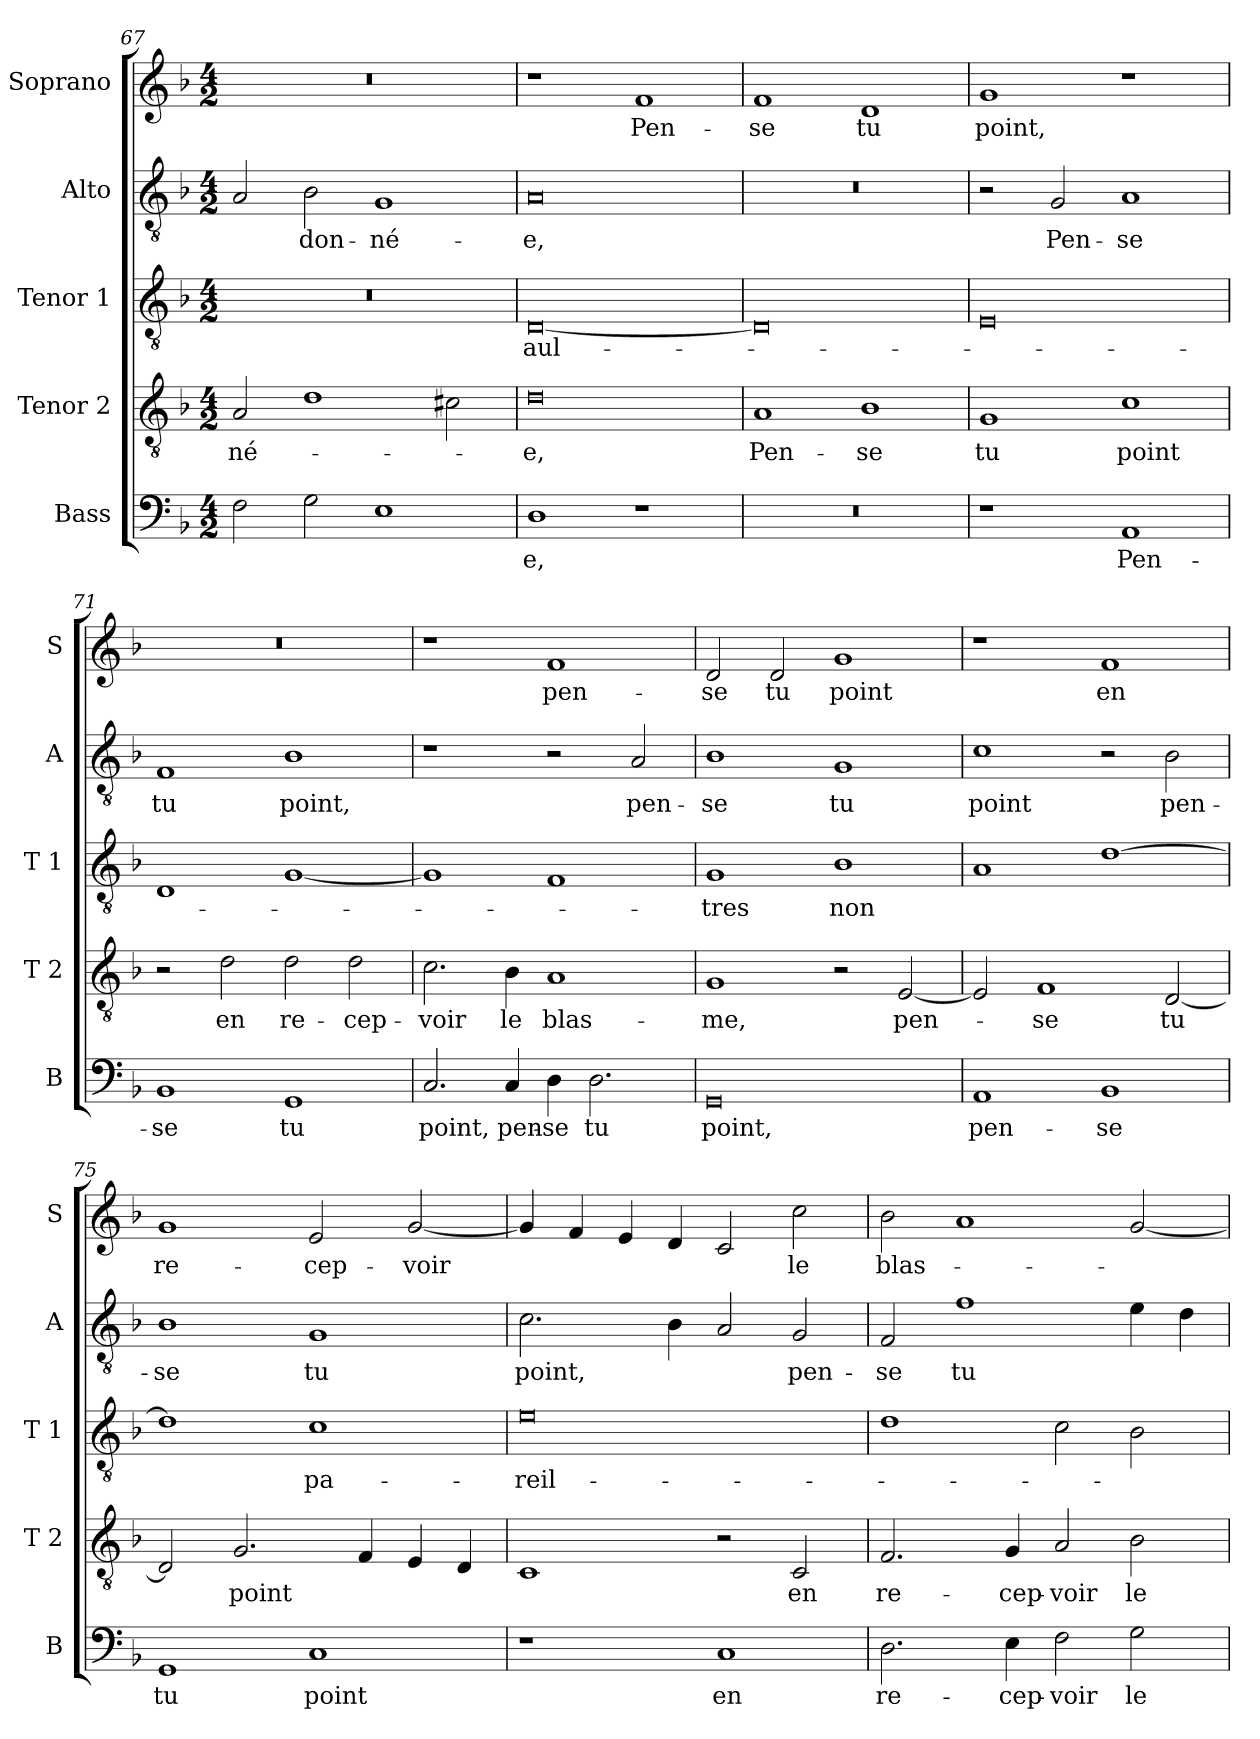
**kern	**text	**kern	**text	**kern	**text	**kern	**text	**kern	**text
*part5	*part5	*part4	*part4	*part3	*part3	*part2	*part2	*part1	*part1
*staff5	*staff5	*staff4	*staff4	*staff3	*staff3	*staff2	*staff2	*staff1	*staff1
*I"Bass	*	*I"Tenor 2	*	*I"Tenor 1	*	*I"Alto	*	*I"Soprano	*
*I'B	*	*I'T 2	*	*I'T 1	*	*I'A	*	*I'S	*
!!LO:PB:g=z
*clefF4	*	*clefGv2	*	*clefGv2	*	*clefGv2	*	*clefG2	*
*k[b-]	*	*k[b-]	*	*k[b-]	*	*k[b-]	*	*k[b-]	*
*F:	*	*F:	*	*F:	*	*F:	*	*F:	*
*M4/2	*	*M4/2	*	*M4/2	*	*M4/2	*	*M4/2	*
=67	=67	=67	=67	=67	=67	=67	=67	=67	=67
!	!	!	!LO:LY:b	!	!	!	!	!	!
2F\	.	2A/	-né-	0r	.	2A/	.	0r	.
!	!	!	!	!	!	!	!LO:LY:b	!	!
2G\	.	1d	.	.	.	2B-\	-don-	.	.
!	!	!	!	!	!	!	!LO:LY:b	!	!
1E	.	.	.	.	.	1G	-né-	.	.
.	.	2c#X\	.	.	.	.	.	.	.
=68	=68	=68	=68	=68	=68	=68	=68	=68	=68
!	!LO:LY:b	!	!LO:LY:b	!	!LO:LY:b	!	!LO:LY:b	!	!
1D	-e,	0d	-e,	[0D	aul-	0A	-e,	1r	.
!	!	!	!	!	!	!	!	!	!LO:LY:b
1r	.	.	.	.	.	.	.	1f	Pen-
=69	=69	=69	=69	=69	=69	=69	=69	=69	=69
!	!	!	!LO:LY:b	!	!	!	!	!	!LO:LY:b
0r	.	1A	Pen-	0D]	.	0r	.	1f	-se
!	!	!	!LO:LY:b	!	!	!	!	!	!LO:LY:b
.	.	1B-	-se	.	.	.	.	1d	tu
=70	=70	=70	=70	=70	=70	=70	=70	=70	=70
!	!	!	!LO:LY:b	!	!	!	!	!	!LO:LY:b
1r	.	1G	tu	0E	.	2r	.	1g	point,
!	!	!	!	!	!	!	!LO:LY:b	!	!
.	.	.	.	.	.	2G/	Pen-	.	.
!	!LO:LY:b	!	!LO:LY:b	!	!	!	!LO:LY:b	!	!
1AA	Pen-	1c	point	.	.	1A	-se	1r	.
=71	=71	=71	=71	=71	=71	=71	=71	=71	=71
!	!LO:LY:b	!	!	!	!	!	!LO:LY:b	!	!
1BB-	-se	2r	.	1D	.	1F	tu	0r	.
!	!	!	!LO:LY:b	!	!	!	!	!	!
.	.	2d\	en	.	.	.	.	.	.
!	!LO:LY:b	!	!LO:LY:b	!	!	!	!LO:LY:b	!	!
1GG	tu	2d\	re-	[1G	.	1B-	point,	.	.
!	!	!	!LO:LY:b	!	!	!	!	!	!
.	.	2d\	-cep-	.	.	.	.	.	.
=72	=72	=72	=72	=72	=72	=72	=72	=72	=72
!	!LO:LY:b	!	!LO:LY:b	!	!	!	!	!	!
2.C/	point,	2.c\	-voir	1G]	.	1r	.	1r	.
!	!LO:LY:b	!	!LO:LY:b	!	!	!	!	!	!
4C/	pen-	4B-\	le	.	.	.	.	.	.
!	!LO:LY:b	!	!LO:LY:b	!	!	!	!	!	!LO:LY:b
4D\	-se	1A	blas-	1F	.	2r	.	1f	pen-
!	!LO:LY:b	!	!	!	!	!	!	!	!
2.D\	tu	.	.	.	.	.	.	.	.
!	!	!	!	!	!	!	!LO:LY:b	!	!
.	.	.	.	.	.	2A/	pen-	.	.
!!LO:LB:g=z
=73	=73	=73	=73	=73	=73	=73	=73	=73	=73
!	!LO:LY:b	!	!LO:LY:b	!	!LO:LY:b	!	!LO:LY:b	!	!LO:LY:b
0GG	point,	1G	-me,	1G	-tres	1B-	-se	2d/	-se
!	!	!	!	!	!	!	!	!	!LO:LY:b
.	.	.	.	.	.	.	.	2d/	tu
!	!	!	!	!	!LO:LY:b	!	!LO:LY:b	!	!LO:LY:b
.	.	2r	.	1B-	non	1G	tu	1g	point
!	!	!	!LO:LY:b	!	!	!	!	!	!
.	.	[2E/	pen-	.	.	.	.	.	.
=74	=74	=74	=74	=74	=74	=74	=74	=74	=74
!	!LO:LY:b	!	!	!	!	!	!LO:LY:b	!	!
1AA	pen-	2E/]	.	1A	.	1c	point	1r	.
!	!	!	!LO:LY:b	!	!	!	!	!	!
.	.	1F	-se	.	.	.	.	.	.
!	!LO:LY:b	!	!	!	!	!	!	!	!LO:LY:b
1BB-	-se	.	.	[1d	.	2r	.	1f	en
!	!	!	!LO:LY:b	!	!	!	!LO:LY:b	!	!
.	.	[2D/	tu	.	.	2B-\	pen-	.	.
=75	=75	=75	=75	=75	=75	=75	=75	=75	=75
!	!LO:LY:b	!	!	!	!	!	!LO:LY:b	!	!LO:LY:b
1GG	tu	2D/]	.	1d]	.	1B-	-se	1g	re-
!	!	!	!LO:LY:b	!	!	!	!	!	!
.	.	2.G/	point	.	.	.	.	.	.
!	!LO:LY:b	!	!	!	!LO:LY:b	!	!LO:LY:b	!	!LO:LY:b
1C	point	.	.	1c	pa-	1G	tu	2e/	-cep-
.	.	4F/	.	.	.	.	.	.	.
!	!	!	!	!	!	!	!	!	!LO:LY:b
.	.	4E/	.	.	.	.	.	[2g/	-voir
.	.	4D/	.	.	.	.	.	.	.
=76	=76	=76	=76	=76	=76	=76	=76	=76	=76
!	!	!	!	!	!LO:LY:b	!	!LO:LY:b	!	!
1r	.	1C	.	0e	-reil-	2.c\	point,	4g/]	.
.	.	.	.	.	.	.	.	4f/	.
.	.	.	.	.	.	.	.	4e/	.
.	.	.	.	.	.	4B-\	.	4d/	.
!	!LO:LY:b	!	!	!	!	!	!	!	!
1C	en	2r	.	.	.	2A/	.	2c/	.
!	!	!	!LO:LY:b	!	!	!	!LO:LY:b	!	!LO:LY:b
.	.	2C/	en	.	.	2G/	pen-	2cc\	le
=77	=77	=77	=77	=77	=77	=77	=77	=77	=77
!	!LO:LY:b	!	!LO:LY:b	!	!	!	!LO:LY:b	!	!LO:LY:b
2.D\	re-	2.F/	re-	1d	.	2F/	-se	2b-\	blas-
!	!	!	!	!	!	!	!LO:LY:b	!	!
.	.	.	.	.	.	1f	tu	1a	.
!	!LO:LY:b	!	!LO:LY:b	!	!	!	!	!	!
4E\	-cep-	4G/	-cep-	.	.	.	.	.	.
!	!LO:LY:b	!	!LO:LY:b	!	!	!	!	!	!
2F\	-voir	2A/	-voir	2c\	.	.	.	.	.
!	!LO:LY:b	!	!LO:LY:b	!	!	!	!	!	!
2G\	le	2B-\	le	2B-\	.	4e\	.	[2g/	.
.	.	.	.	.	.	4d\	.	.	.
=	=	=	=	=	=	=	=	=	=
*-	*-	*-	*-	*-	*-	*-	*-	*-	*-
